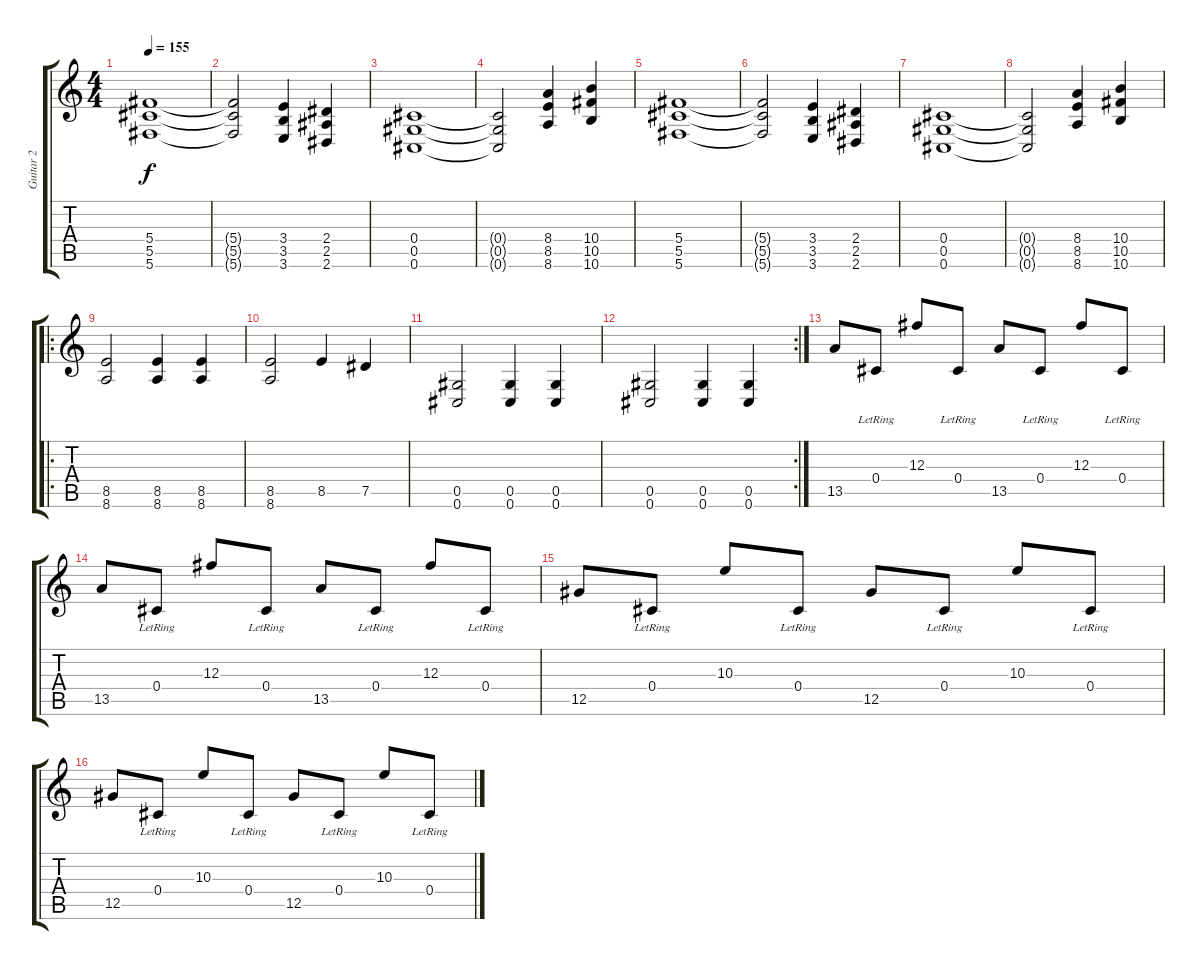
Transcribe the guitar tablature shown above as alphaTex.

\track ("Guitar 2" "Guitar 2") {instrument acousticguitarsteel}
\staff {score tabs}
\tuning (Eb4 Bb3 Gb3 Db3 Ab2 Db2) {hide}
\ts (4 4)
\tempo 155
\clef g2
\ks c
(5.4 5.5 5.6).1{dy f instrument distortionguitar} |
(5.4{t} 5.5{t} 5.6{t}).2 (3.4 3.5 3.6).4 (2.4 2.5 2.6).4 |
(0.4 0.5 0.6).1 |
(0.4{t} 0.5{t} 0.6{t}).2 (8.4 8.5 8.6).4 (10.4 10.5 10.6).4 |
(5.4 5.5 5.6).1{instrument distortionguitar} |
(5.4{t} 5.5{t} 5.6{t}).2 (3.4 3.5 3.6).4 (2.4 2.5 2.6).4 |
(0.4 0.5 0.6).1 |
(0.4{t} 0.5{t} 0.6{t}).2 (8.4 8.5 8.6).4 (10.4 10.5 10.6).4 |
\ro
(8.5 8.6).2 (8.5 8.6).4 (8.5 8.6).4 |
(8.5 8.6).2 8.5.4 7.5.4 |
(0.5 0.6).2 (0.5 0.6).4 (0.5 0.6).4 |
\rc 2
(0.5 0.6).2 (0.5 0.6).4 (0.5 0.6).4 |
13.5.8{instrument acousticguitarsteel} 0.4{lr}.8 12.3.8 0.4{lr}.8 13.5.8 0.4{lr}.8 12.3.8 0.4{lr}.8 |
13.5.8 0.4{lr}.8 12.3.8 0.4{lr}.8 13.5.8 0.4{lr}.8 12.3.8 0.4{lr}.8 |
12.5.8 0.4{lr}.8 10.3.8 0.4{lr}.8 12.5.8 0.4{lr}.8 10.3.8 0.4{lr}.8 |
12.5.8 0.4{lr}.8 10.3.8 0.4{lr}.8 12.5.8 0.4{lr}.8 10.3.8 0.4{lr}.8
